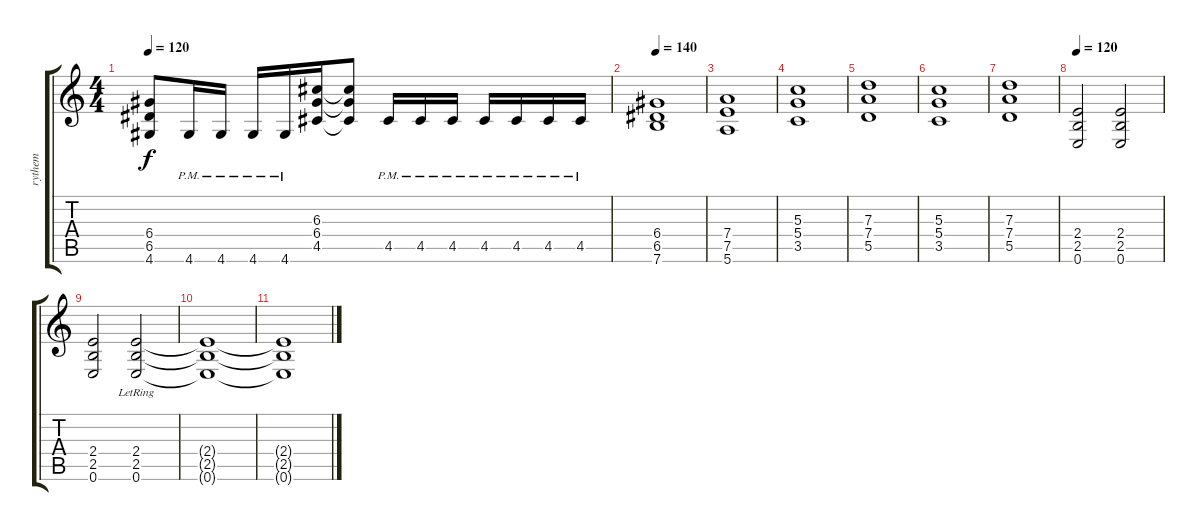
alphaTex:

\track ("rythem" "rythem") {instrument distortionguitar}
\staff {score tabs}
\tuning (E4 B3 G3 D3 A2 E2) {hide}
\ts (4 4)
\tempo 120
\clef g2
\ks c
(6.4 6.5 4.6).8{dy f} 4.6{pm}.16 4.6{pm}.16 4.6{pm}.16 4.6{pm}.16 (6.3 6.4 4.5).16 (6.3{t} 6.4{t} 4.5{t}).8 4.5{pm}.16 4.5{pm}.16 4.5{pm}.16 4.5{pm}.16 4.5{pm}.16 4.5{pm}.16 4.5{pm}.16 |
\tempo 140
(6.4 6.5 7.6).1 |
(7.4 7.5 5.6).1 |
(5.3 5.4 3.5).1 |
(7.3 7.4 5.5).1 |
(5.3 5.4 3.5).1 |
(7.3 7.4 5.5).1 |
\tempo 120
(2.4 2.5 0.6).2 (2.4 2.5 0.6).2 |
(2.4 2.5 0.6).2 (2.4{lr} 2.5{lr} 0.6{lr}).2 |
(2.4{t} 2.5{t} 0.6{t}).1 |
(2.4{t} 2.5{t} 0.6{t}).1
